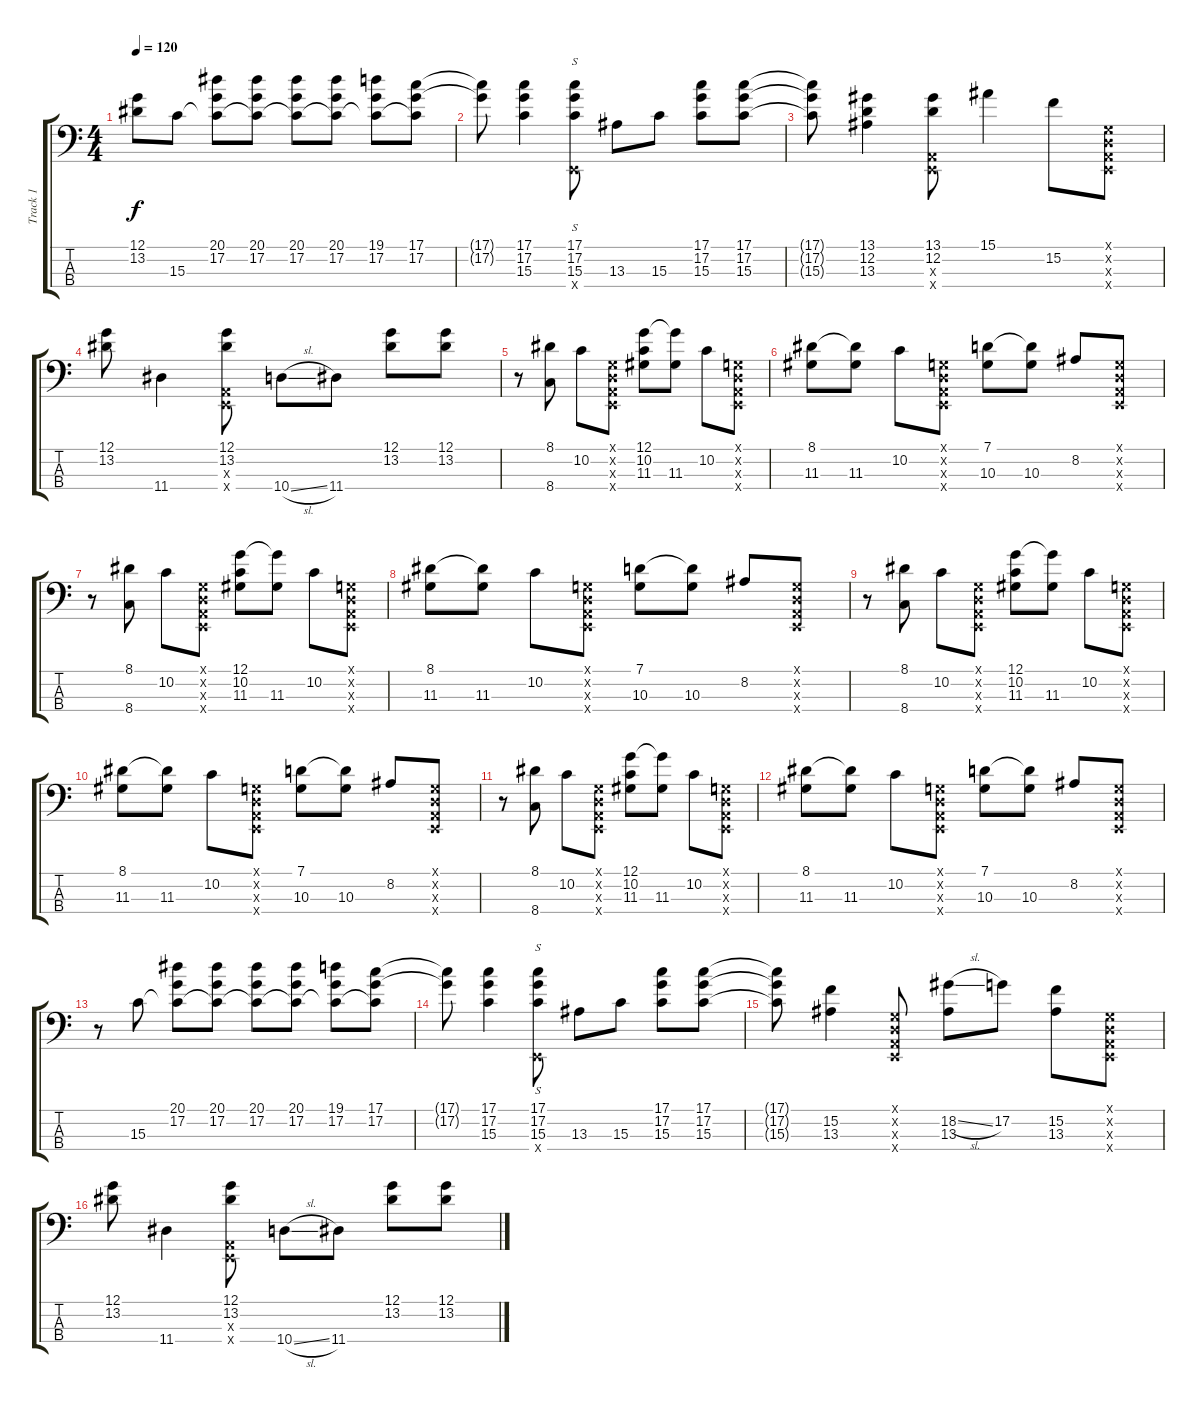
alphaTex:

\track ("Track 1" "Track 1") {instrument electricbassfinger}
\staff {score tabs}
\tuning (G2 D2 A1 E1) {hide}
\ts (4 4)
\tempo 120
\clef f4
\ks c
(12.1{t} 13.2{t}).8{dy f} 15.3.8 (20.1 17.2 15.3{t}).8 (20.1 17.2 15.3{t}).8 (20.1 17.2 15.3{t}).8 (20.1 17.2 15.3{t}).8 (19.1 17.2 15.3{t}).8 (17.1 17.2 15.3{t}).8 |
(17.1{t} 17.2{t}).8 (17.1 17.2 15.3).4 (17.1 17.2 15.3 0.4{x}).8{s} 13.3.8 15.3.8 (17.1 17.2 15.3).8 (17.1 17.2 15.3).8 |
(17.1{t} 17.2{t} 15.3{t}).8 (13.1 12.2 13.3).4 (13.1 12.2 0.3{x} 0.4{x}).8 15.1.4 15.2.8 (0.1{x} 0.2{x} 0.3{x} 0.4{x}).8 |
(12.1 13.2).8 11.4.4 (12.1 13.2 0.3{x} 0.4{x}).8 10.4{sl}.8 11.4.8 (12.1 13.2).8 (12.1 13.2).8 |
r.8 (8.1 8.4).8 10.2.8 (0.1{x} 0.2{x} 0.3{x} 0.4{x}).8 (12.1 10.2 11.3).8 (12.1{t} 11.3).8 10.2.8 (0.1{x} 0.2{x} 0.3{x} 0.4{x}).8 |
(8.1 11.3).8 (8.1{t} 11.3).8 10.2.8 (0.1{x} 0.2{x} 0.3{x} 0.4{x}).8 (7.1 10.3).8 (7.1{t} 10.3).8 8.2.8 (0.1{x} 0.2{x} 0.3{x} 0.4{x}).8 |
r.8 (8.1 8.4).8 10.2.8 (0.1{x} 0.2{x} 0.3{x} 0.4{x}).8 (12.1 10.2 11.3).8 (12.1{t} 11.3).8 10.2.8 (0.1{x} 0.2{x} 0.3{x} 0.4{x}).8 |
(8.1 11.3).8 (8.1{t} 11.3).8 10.2.8 (0.1{x} 0.2{x} 0.3{x} 0.4{x}).8 (7.1 10.3).8 (7.1{t} 10.3).8 8.2.8 (0.1{x} 0.2{x} 0.3{x} 0.4{x}).8 |
r.8 (8.1 8.4).8 10.2.8 (0.1{x} 0.2{x} 0.3{x} 0.4{x}).8 (12.1 10.2 11.3).8 (12.1{t} 11.3).8 10.2.8 (0.1{x} 0.2{x} 0.3{x} 0.4{x}).8 |
(8.1 11.3).8 (8.1{t} 11.3).8 10.2.8 (0.1{x} 0.2{x} 0.3{x} 0.4{x}).8 (7.1 10.3).8 (7.1{t} 10.3).8 8.2.8 (0.1{x} 0.2{x} 0.3{x} 0.4{x}).8 |
r.8 (8.1 8.4).8 10.2.8 (0.1{x} 0.2{x} 0.3{x} 0.4{x}).8 (12.1 10.2 11.3).8 (12.1{t} 11.3).8 10.2.8 (0.1{x} 0.2{x} 0.3{x} 0.4{x}).8 |
(8.1 11.3).8 (8.1{t} 11.3).8 10.2.8 (0.1{x} 0.2{x} 0.3{x} 0.4{x}).8 (7.1 10.3).8 (7.1{t} 10.3).8 8.2.8 (0.1{x} 0.2{x} 0.3{x} 0.4{x}).8 |
r.8 15.3.8 (20.1 17.2 15.3{t}).8 (20.1 17.2 15.3{t}).8 (20.1 17.2 15.3{t}).8 (20.1 17.2 15.3{t}).8 (19.1 17.2 15.3{t}).8 (17.1 17.2 15.3{t}).8 |
(17.1{t} 17.2{t}).8 (17.1 17.2 15.3).4 (17.1 17.2 15.3 0.4{x}).8{s} 13.3.8 15.3.8 (17.1 17.2 15.3).8 (17.1 17.2 15.3).8 |
(17.1{t} 17.2{t} 15.3{t}).8 (15.2 13.3).4 (0.1{x} 0.2{x} 0.3{x} 0.4{x}).8 (18.2{sl} 13.3).8 17.2.8 (15.2 13.3).8 (0.1{x} 0.2{x} 0.3{x} 0.4{x}).8 |
(12.1 13.2).8 11.4.4 (12.1 13.2 0.3{x} 0.4{x}).8 10.4{sl}.8 11.4.8 (12.1 13.2).8 (12.1 13.2).8
